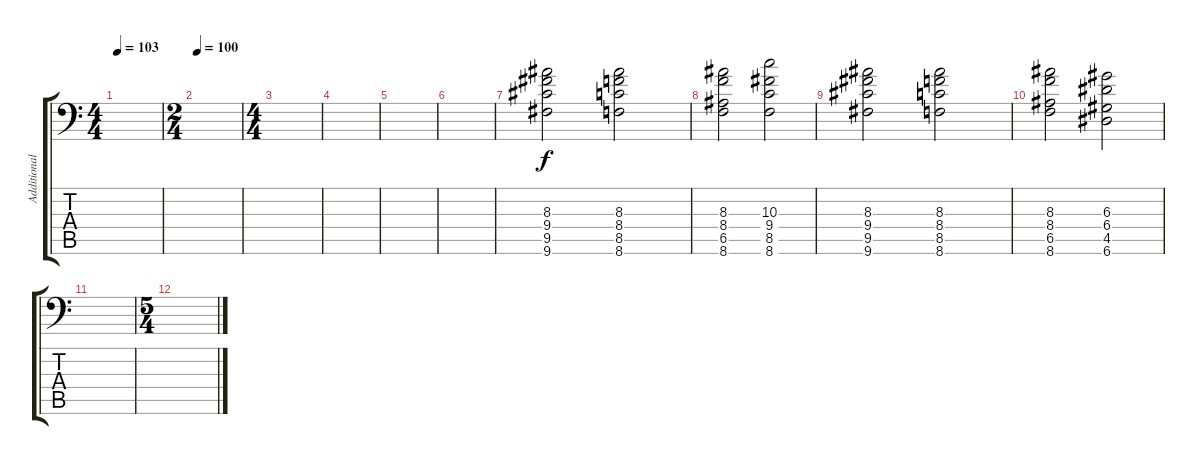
\track ("Additional Guitar" "Additional") {instrument overdrivenguitar}
\staff {score tabs}
\tuning (B3 Gb3 D3 A2 E2 A1) {hide}
\ts (4 4)
\tempo 103
\clef f4
\ks c
|
\ts (2 4)
\tempo 100
|
\ts (4 4)
|
|
|
|
(8.3 9.4 9.5 9.6).2 (8.3 8.4 8.5 8.6).2 |
(8.3 8.4 6.5 8.6).2 (10.3 9.4 8.5 8.6).2 |
(8.3 9.4 9.5 9.6).2 (8.3 8.4 8.5 8.6).2 |
(8.3 8.4 6.5 8.6).2 (6.3 6.4 4.5 6.6).2 |
|
\ts (5 4)
